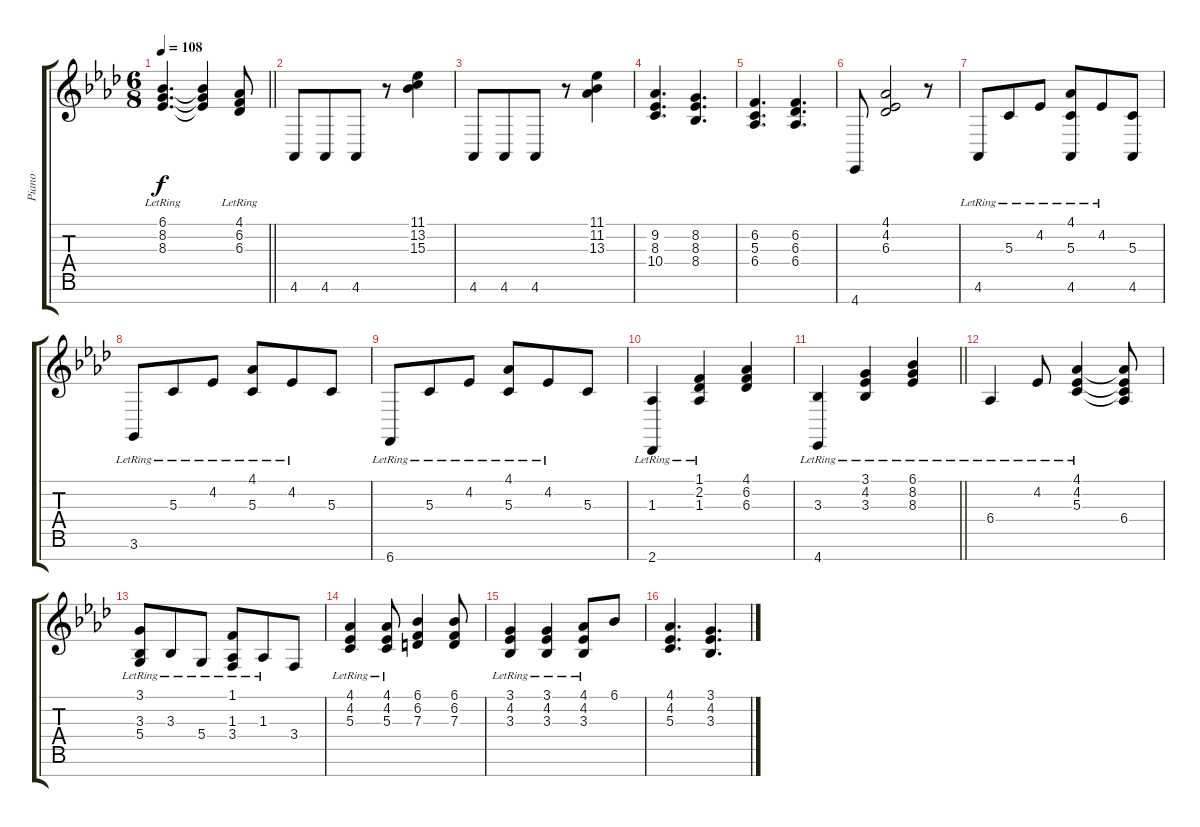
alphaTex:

\track ("Piano" "Piano") {instrument acousticgrandpiano}
\staff {score tabs}
\tuning (E4 B3 G3 D3 A2 E2 B1) {hide}
\ts (6 8)
\tempo 108
\clef g2
\barLineRight lightlight
\ks ab
(6.1{lr} 8.2{lr} 8.3{lr}).4{d dy f} (6.1{t} 8.2{t} 8.3{t}).4 (4.1{lr} 6.2{lr} 6.3{lr}).8 |
4.6.8 4.6.8 4.6.8 r.8 (11.1 13.2 15.3).4 |
4.6.8 4.6.8 4.6.8 r.8 (11.1 11.2 13.3).4 |
(9.2 8.3 10.4).4{d} (8.2 8.3 8.4).4{d} |
(6.2 5.3 6.4).4{d} (6.2 6.3 6.4).4{d} |
4.7.8 (4.1 4.2 6.3).2 r.8 |
4.6{lr}.8 5.3{lr}.8 4.2{lr}.8 (4.1{lr} 5.3{lr} 4.6{lr}).8 4.2{lr}.8 (5.3 4.6).8 |
3.6{lr}.8 5.3{lr}.8 4.2{lr}.8 (4.1{lr} 5.3{lr}).8 4.2{lr}.8 5.3.8 |
6.7{lr}.8 5.3{lr}.8 4.2{lr}.8 (4.1{lr} 5.3{lr}).8 4.2{lr}.8 5.3.8 |
(1.3{lr} 2.7{lr}).4 (1.1{lr} 2.2{lr} 1.3{lr}).4 (4.1 6.2 6.3).4 |
\barLineRight lightlight
(3.3{lr} 4.7{lr}).4 (3.1{lr} 4.2{lr} 3.3{lr}).4 (6.1{lr} 8.2{lr} 8.3{lr}).4 |
6.4{lr}.4 4.2{lr}.8 (4.1{lr} 4.2{lr} 5.3{lr}).4 (4.1{t} 4.2{t} 5.3{t} 6.4).8 |
(3.1{lr} 3.3{lr} 5.4{lr}).8 3.3{lr}.8 5.4{lr}.8 (1.1{lr} 1.3{lr} 3.4{lr}).8 1.3{lr}.8 3.4.8 |
(4.1{lr} 4.2{lr} 5.3{lr}).4 (4.1{lr} 4.2{lr} 5.3{lr}).8 (6.1 6.2 7.3).4 (6.1 6.2 7.3).8 |
(3.1{lr} 4.2{lr} 3.3{lr}).4 (3.1{lr} 4.2{lr} 3.3{lr}).4 (4.1{lr} 4.2{lr} 3.3{lr}).8 6.1.8 |
(4.1 4.2 5.3).4{d} (3.1 4.2 3.3).4{d}
